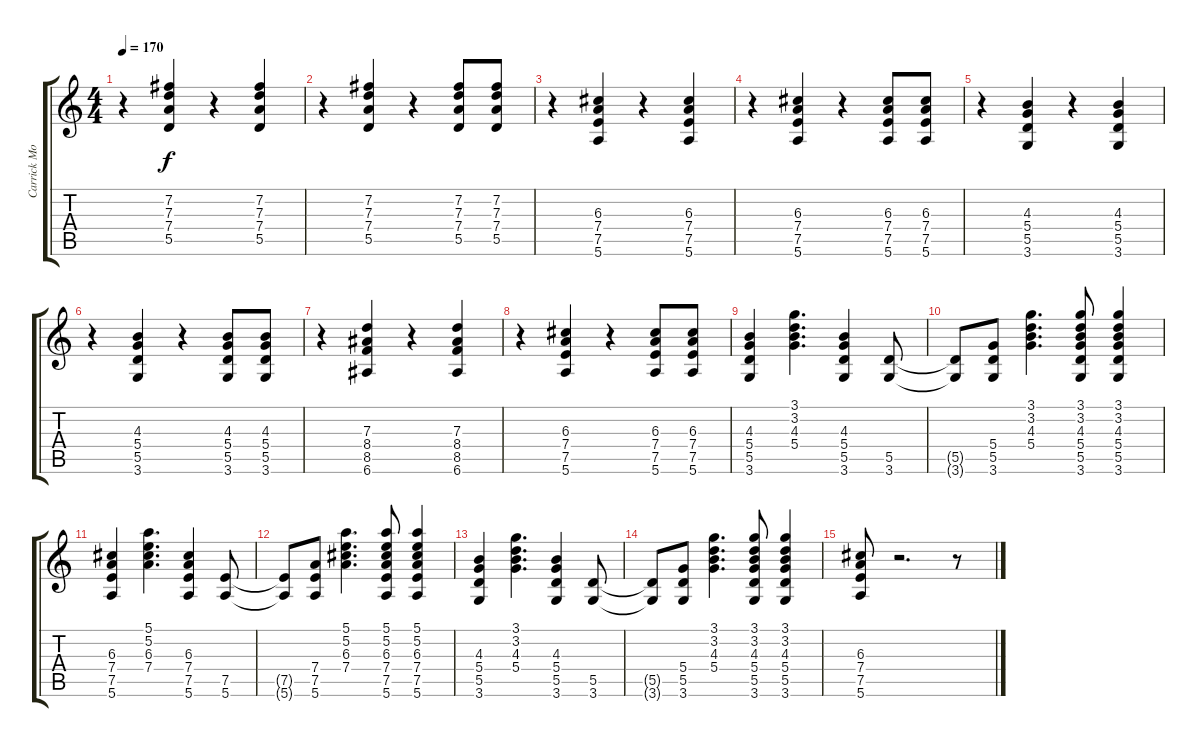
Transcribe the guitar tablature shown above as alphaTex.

\track ("Carrick Moore Gerety" "Carrick Mo") {instrument overdrivenguitar}
\staff {score tabs}
\tuning (E4 B3 G3 D3 A2 E2) {hide}
\ts (4 4)
\tempo 170
\clef g2
\ks c
r.4{dy f} (7.2 7.3 7.4 5.5).4 r.4 (7.2 7.3 7.4 5.5).4 |
r.4 (7.2 7.3 7.4 5.5).4 r.4 (7.2 7.3 7.4 5.5).8 (7.2 7.3 7.4 5.5).8 |
r.4 (6.3 7.4 7.5 5.6).4 r.4 (6.3 7.4 7.5 5.6).4 |
r.4 (6.3 7.4 7.5 5.6).4 r.4 (6.3 7.4 7.5 5.6).8 (6.3 7.4 7.5 5.6).8 |
r.4 (4.3 5.4 5.5 3.6).4 r.4 (4.3 5.4 5.5 3.6).4 |
r.4 (4.3 5.4 5.5 3.6).4 r.4 (4.3 5.4 5.5 3.6).8 (4.3 5.4 5.5 3.6).8 |
r.4 (7.3 8.4 8.5 6.6).4 r.4 (7.3 8.4 8.5 6.6).4 |
r.4 (6.3 7.4 7.5 5.6).4 r.4 (6.3 7.4 7.5 5.6).8 (6.3 7.4 7.5 5.6).8 |
(4.3 5.4 5.5 3.6).4 (3.1 3.2 4.3 5.4).4{d} (4.3 5.4 5.5 3.6).4 (5.5 3.6).8 |
(5.5{t} 3.6{t}).8 (5.4 5.5 3.6).8 (3.1 3.2 4.3 5.4).4{d} (3.1 3.2 4.3 5.4 5.5 3.6).8 (3.1 3.2 4.3 5.4 5.5 3.6).4 |
(6.3 7.4 7.5 5.6).4 (5.1 5.2 6.3 7.4).4{d} (6.3 7.4 7.5 5.6).4 (7.5 5.6).8 |
(7.5{t} 5.6{t}).8 (7.4 7.5 5.6).8 (5.1 5.2 6.3 7.4).4{d} (5.1 5.2 6.3 7.4 7.5 5.6).8 (5.1 5.2 6.3 7.4 7.5 5.6).4 |
(4.3 5.4 5.5 3.6).4 (3.1 3.2 4.3 5.4).4{d} (4.3 5.4 5.5 3.6).4 (5.5 3.6).8 |
(5.5{t} 3.6{t}).8 (5.4 5.5 3.6).8 (3.1 3.2 4.3 5.4).4{d} (3.1 3.2 4.3 5.4 5.5 3.6).8 (3.1 3.2 4.3 5.4 5.5 3.6).4 |
(6.3 7.4 7.5 5.6).8 r.2{d} r.8
